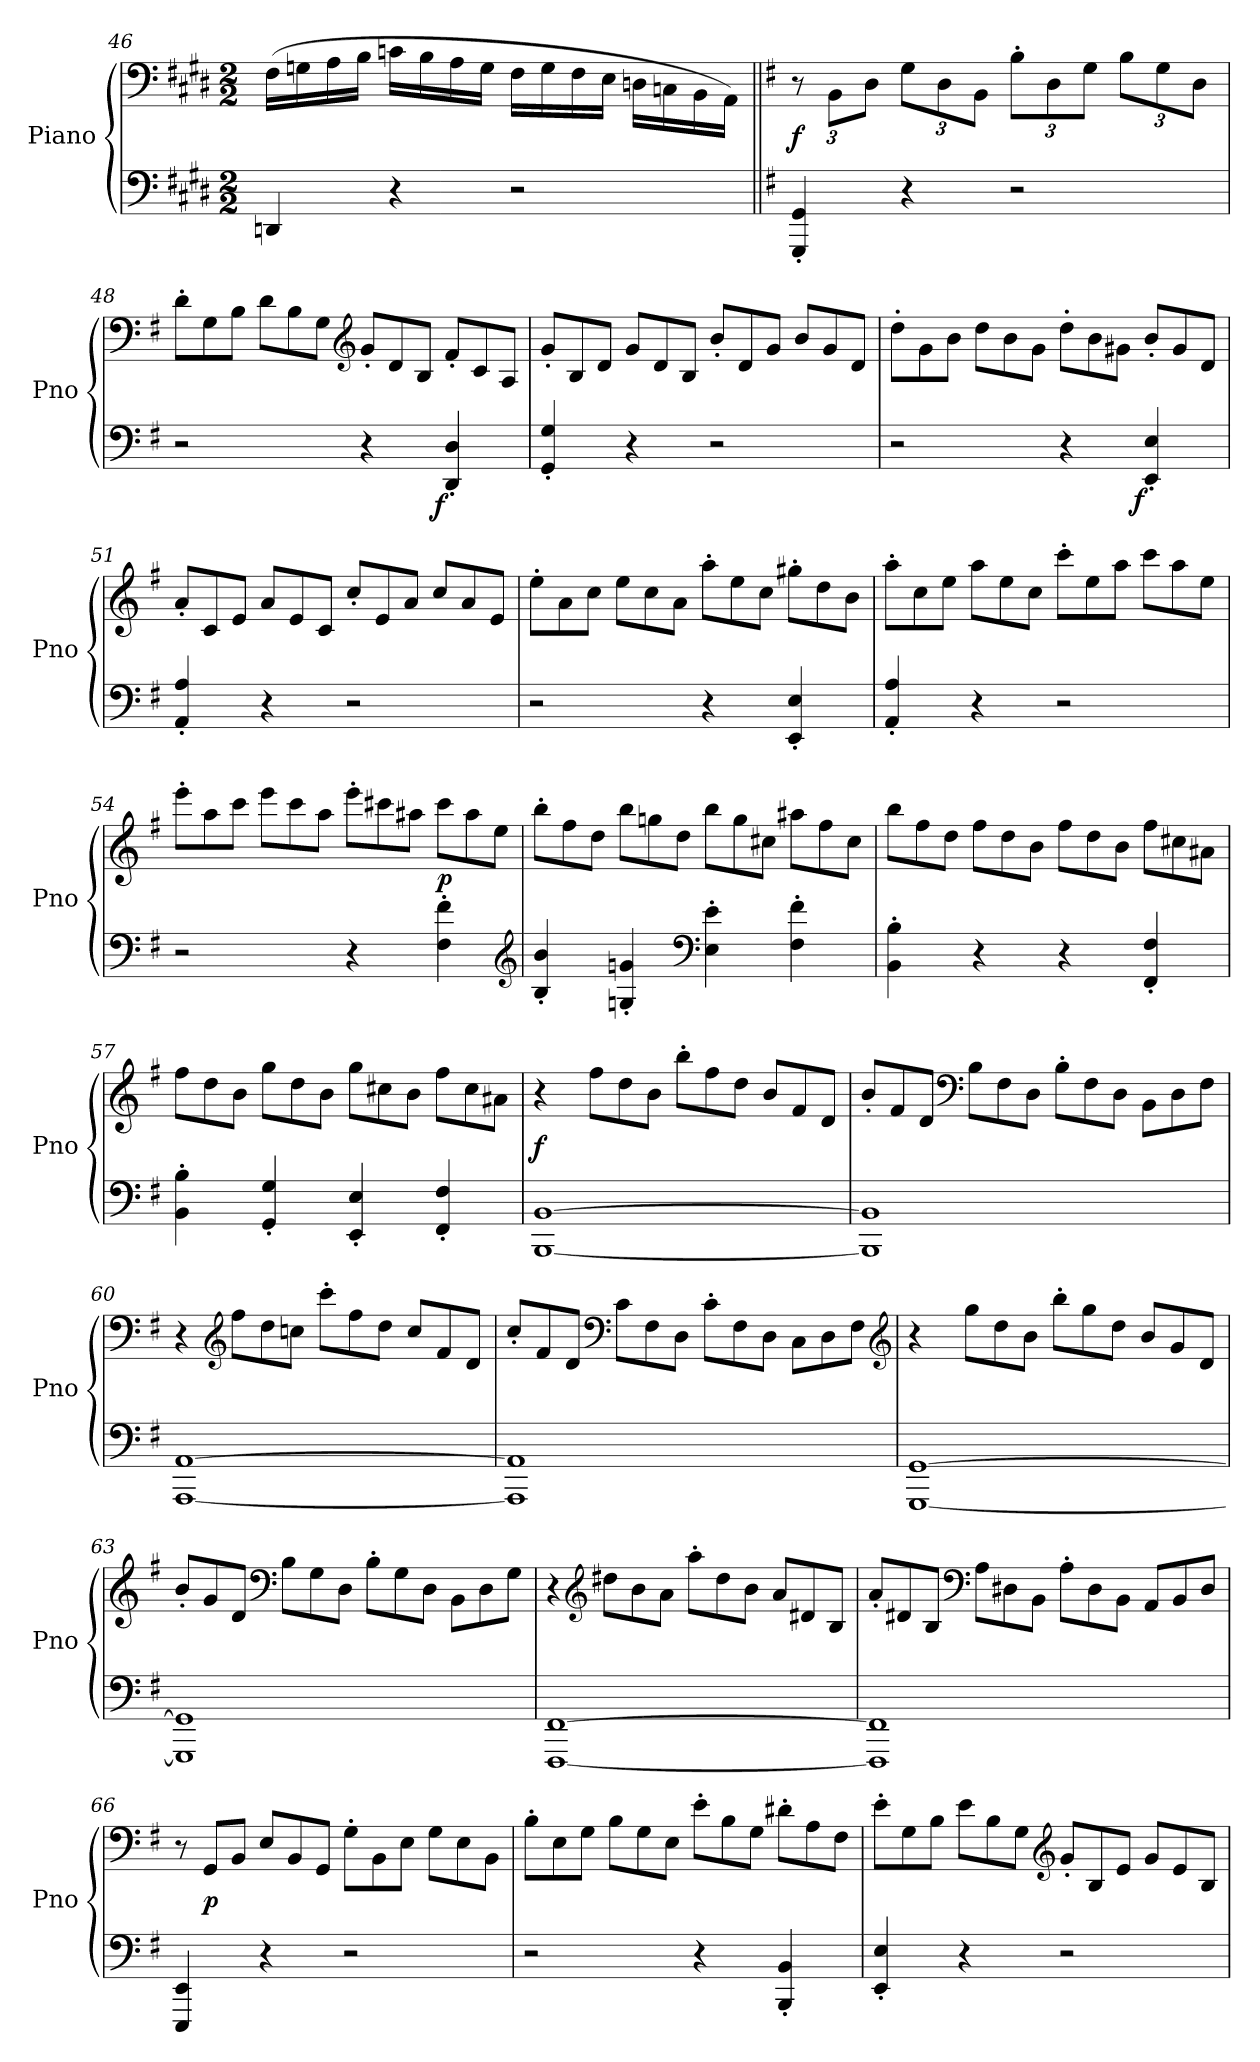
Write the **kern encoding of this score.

**kern	**kern	**dynam
*part1	*part1	*part1
*staff2	*staff1	*staff1/2
*I"Piano	*	*
*I'Pno	*	*
*clefF4	*clefF4	*
*k[f#c#g#d#]	*k[f#c#g#d#]	*
*E:	*E:	*
*M2/2	*M2/2	*
=46	=46	=46
4DDn	(16F#LL	.
.	16Gn	.
.	16A	.
.	16BJJ	.
4r	16cnLL	.
.	16B	.
.	16A	.
.	16GJJ	.
2r	16F#LL	.
.	16G	.
.	16F#	.
.	16EJJ	.
.	16Dn\LL	.
.	16Cn\	.
.	16BB\	.
.	16AA\JJ)	.
=47||	=47||	=47||
*k[f#]	*k[f#]	*
*	*Xbrackettup	*
4GGG' 4GG'	12r	f
.	12BB\L	.
.	12D\J	.
4r	12GL	.
.	12D	.
.	12BBJ	.
2r	12B'L	.
.	12D	.
.	12GJ	.
.	12BL	.
.	12G	.
.	12DJ	.
=48	=48	=48
*	*Xtuplet	*
2r	12d'L	.
.	12G	.
.	12BJ	.
.	12dL	.
.	12B	.
.	12GJ	.
*	*clefG2	*
4r	12g'L	.
.	12d	.
.	12BJ	.
!	!	!LO:DY:b=2:rj
4DD' 4D'	12f#'L	f
.	12c	.
.	12AJ	.
=49	=49	=49
4GG' 4G'	12g'L	.
.	12B	.
.	12dJ	.
4r	12gL	.
.	12d	.
.	12BJ	.
2r	12b'L	.
.	12d	.
.	12gJ	.
.	12bL	.
.	12g	.
.	12dJ	.
=50	=50	=50
2r	12dd'L	.
.	12g	.
.	12bJ	.
.	12ddL	.
.	12b	.
.	12gJ	.
4r	12dd'L	.
.	12b	.
.	12g#XJ	.
!	!	!LO:DY:b=2:rj
4EE' 4E'	12b'L	f
.	12g#	.
.	12dJ	.
=51	=51	=51
4AA'/ 4A'/	12a'L	.
.	12c	.
.	12eJ	.
4r	12aL	.
.	12e	.
.	12cJ	.
2r	12cc'L	.
.	12e	.
.	12aJ	.
.	12ccL	.
.	12a	.
.	12eJ	.
=52	=52	=52
2r	12ee'L	.
.	12a	.
.	12ccJ	.
.	12eeL	.
.	12cc	.
.	12aJ	.
4r	12aa'L	.
.	12ee	.
.	12ccJ	.
4EE' 4E'	12gg#X'L	.
.	12dd	.
.	12bJ	.
=53	=53	=53
4AA'/ 4A'/	12aa'L	.
.	12cc	.
.	12eeJ	.
4r	12aaL	.
.	12ee	.
.	12ccJ	.
2r	12ccc'L	.
.	12ee	.
.	12aaJ	.
.	12cccL	.
.	12aa	.
.	12eeJ	.
=54	=54	=54
2r	12eee'L	.
.	12aa	.
.	12cccJ	.
.	12eeeL	.
.	12ccc	.
.	12aaJ	.
4r	12eee'L	.
.	12ccc#X	.
.	12aa#XJ	.
4F#' 4f#'	12ccc#L	p
.	12aa#	.
.	12eeJ	.
*clefG2	*	*
=55	=55	=55
4B' 4b'	12bb'L	.
.	12ff#	.
.	12ddJ	.
4Gn' 4gn'	12bbL	.
.	12ggn	.
.	12ddJ	.
*clefF4	*	*
4E' 4e'	12bbL	.
.	12gg	.
.	12cc#XJ	.
4F#' 4f#'	12aa#XL	.
.	12ff#	.
.	12cc#J	.
=56	=56	=56
4BB' 4B'	12bbL	.
.	12ff#	.
.	12ddJ	.
4r	12ff#L	.
.	12dd	.
.	12bJ	.
4r	12ff#L	.
.	12dd	.
.	12bJ	.
4FF#' 4F#'	12ff#L	.
.	12cc#X	.
.	12a#XJ	.
=57	=57	=57
4BB' 4B'	12ff#L	.
.	12dd	.
.	12bJ	.
4GG' 4G'	12ggL	.
.	12dd	.
.	12bJ	.
4EE' 4E'	12ggL	.
.	12cc#X	.
.	12bJ	.
4FF#' 4F#'	12ff#L	.
.	12cc#	.
.	12a#XJ	.
=58	=58	=58
[1BBB [1BB	4r	f
.	12ff#L	.
.	12dd	.
.	12bJ	.
.	12bb'L	.
.	12ff#	.
.	12ddJ	.
.	12bL	.
.	12f#	.
.	12dJ	.
=59	=59	=59
1BBB] 1BB]	12b'L	.
.	12f#	.
.	12dJ	.
*	*clefF4	*
.	12BL	.
.	12F#	.
.	12DJ	.
.	12B'L	.
.	12F#	.
.	12DJ	.
.	12BBL	.
.	12D	.
.	12F#J	.
=60	=60	=60
[1AAA [1AA	4r	.
*	*clefG2	*
.	12ff#L	.
.	12dd	.
.	12ccnJ	.
.	12ccc'L	.
.	12ff#	.
.	12ddJ	.
.	12ccL	.
.	12f#	.
.	12dJ	.
=61	=61	=61
1AAA] 1AA]	12cc'L	.
.	12f#	.
.	12dJ	.
*	*clefF4	*
.	12cL	.
.	12F#	.
.	12DJ	.
.	12c'L	.
.	12F#	.
.	12DJ	.
.	12CL	.
.	12D	.
.	12F#J	.
*	*clefG2	*
=62	=62	=62
[1GGG [1GG	4r	.
.	12ggL	.
.	12dd	.
.	12bJ	.
.	12bb'L	.
.	12gg	.
.	12ddJ	.
.	12bL	.
.	12g	.
.	12dJ	.
=63	=63	=63
1GGG] 1GG]	12b'L	.
.	12g	.
.	12dJ	.
*	*clefF4	*
.	12BL	.
.	12G	.
.	12DJ	.
.	12B'L	.
.	12G	.
.	12DJ	.
.	12BBL	.
.	12D	.
.	12GJ	.
=64	=64	=64
[1FFF# [1FF#	4r	.
*	*clefG2	*
.	12dd#XL	.
.	12b	.
.	12aJ	.
.	12aa'L	.
.	12dd#	.
.	12bJ	.
.	12aL	.
.	12d#X	.
.	12BJ	.
=65	=65	=65
1FFF#] 1FF#]	12a'L	.
.	12d#X	.
.	12BJ	.
*	*clefF4	*
.	12AL	.
.	12D#X	.
.	12BBJ	.
.	12A'L	.
.	12D#	.
.	12BBJ	.
.	12AAL	.
.	12BB	.
.	12D#J	.
=66	=66	=66
4EEE 4EE	12r	.
.	12GGL	p
.	12BBJ	.
4r	12EL	.
.	12BB	.
.	12GGJ	.
2r	12G'L	.
.	12BB	.
.	12EJ	.
.	12GL	.
.	12E	.
.	12BBJ	.
=67	=67	=67
2r	12B'L	.
.	12E	.
.	12GJ	.
.	12BL	.
.	12G	.
.	12EJ	.
4r	12e'L	.
.	12B	.
.	12GJ	.
4BBB' 4BB'	12d#X'L	.
.	12A	.
.	12F#J	.
=68	=68	=68
4EE' 4E'	12e'L	.
.	12G	.
.	12BJ	.
4r	12eL	.
.	12B	.
.	12GJ	.
*	*clefG2	*
2r	12g'L	.
.	12B	.
.	12eJ	.
.	12gL	.
.	12e	.
.	12BJ	.
=	=	=
*-	*-	*-
